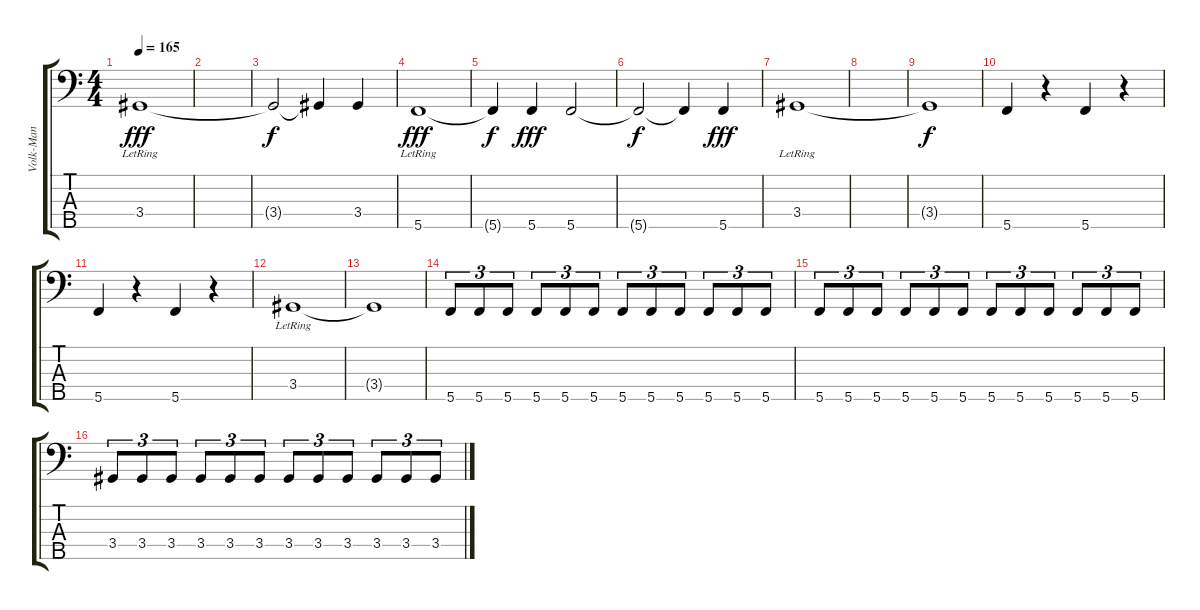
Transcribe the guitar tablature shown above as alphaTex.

\track ("Volk-Man" "Volk-Man") {instrument electricbasspick}
\staff {score tabs}
\tuning (Ab2 Eb2 Bb1 F1 C1) {hide}
\ts (4 4)
\tempo 165
\clef f4
\ks c
3.4{lr}.1{dy fff} |
|
3.4{t}.2{dy f} 3.4{t}.4 3.4.4 |
5.5{lr}.1{dy fff} |
5.5{t}.4{dy f} 5.5.4{dy fff} 5.5.2 |
5.5{t}.2{dy f} 5.5{t}.4 5.5.4{dy fff} |
3.4{lr}.1 |
|
3.4{t}.1{dy f} |
5.5.4 r.4 5.5.4 r.4 |
5.5.4 r.4 5.5.4 r.4 |
3.4{lr}.1 |
3.4{t}.1 |
5.5.8{tu (3 2)} 5.5.8{tu (3 2)} 5.5.8{tu (3 2)} 5.5.8{tu (3 2)} 5.5.8{tu (3 2)} 5.5.8{tu (3 2)} 5.5.8{tu (3 2)} 5.5.8{tu (3 2)} 5.5.8{tu (3 2)} 5.5.8{tu (3 2)} 5.5.8{tu (3 2)} 5.5.8{tu (3 2)} |
5.5.8{tu (3 2)} 5.5.8{tu (3 2)} 5.5.8{tu (3 2)} 5.5.8{tu (3 2)} 5.5.8{tu (3 2)} 5.5.8{tu (3 2)} 5.5.8{tu (3 2)} 5.5.8{tu (3 2)} 5.5.8{tu (3 2)} 5.5.8{tu (3 2)} 5.5.8{tu (3 2)} 5.5.8{tu (3 2)} |
3.4.8{tu (3 2)} 3.4.8{tu (3 2)} 3.4.8{tu (3 2)} 3.4.8{tu (3 2)} 3.4.8{tu (3 2)} 3.4.8{tu (3 2)} 3.4.8{tu (3 2)} 3.4.8{tu (3 2)} 3.4.8{tu (3 2)} 3.4.8{tu (3 2)} 3.4.8{tu (3 2)} 3.4.8{tu (3 2)}
